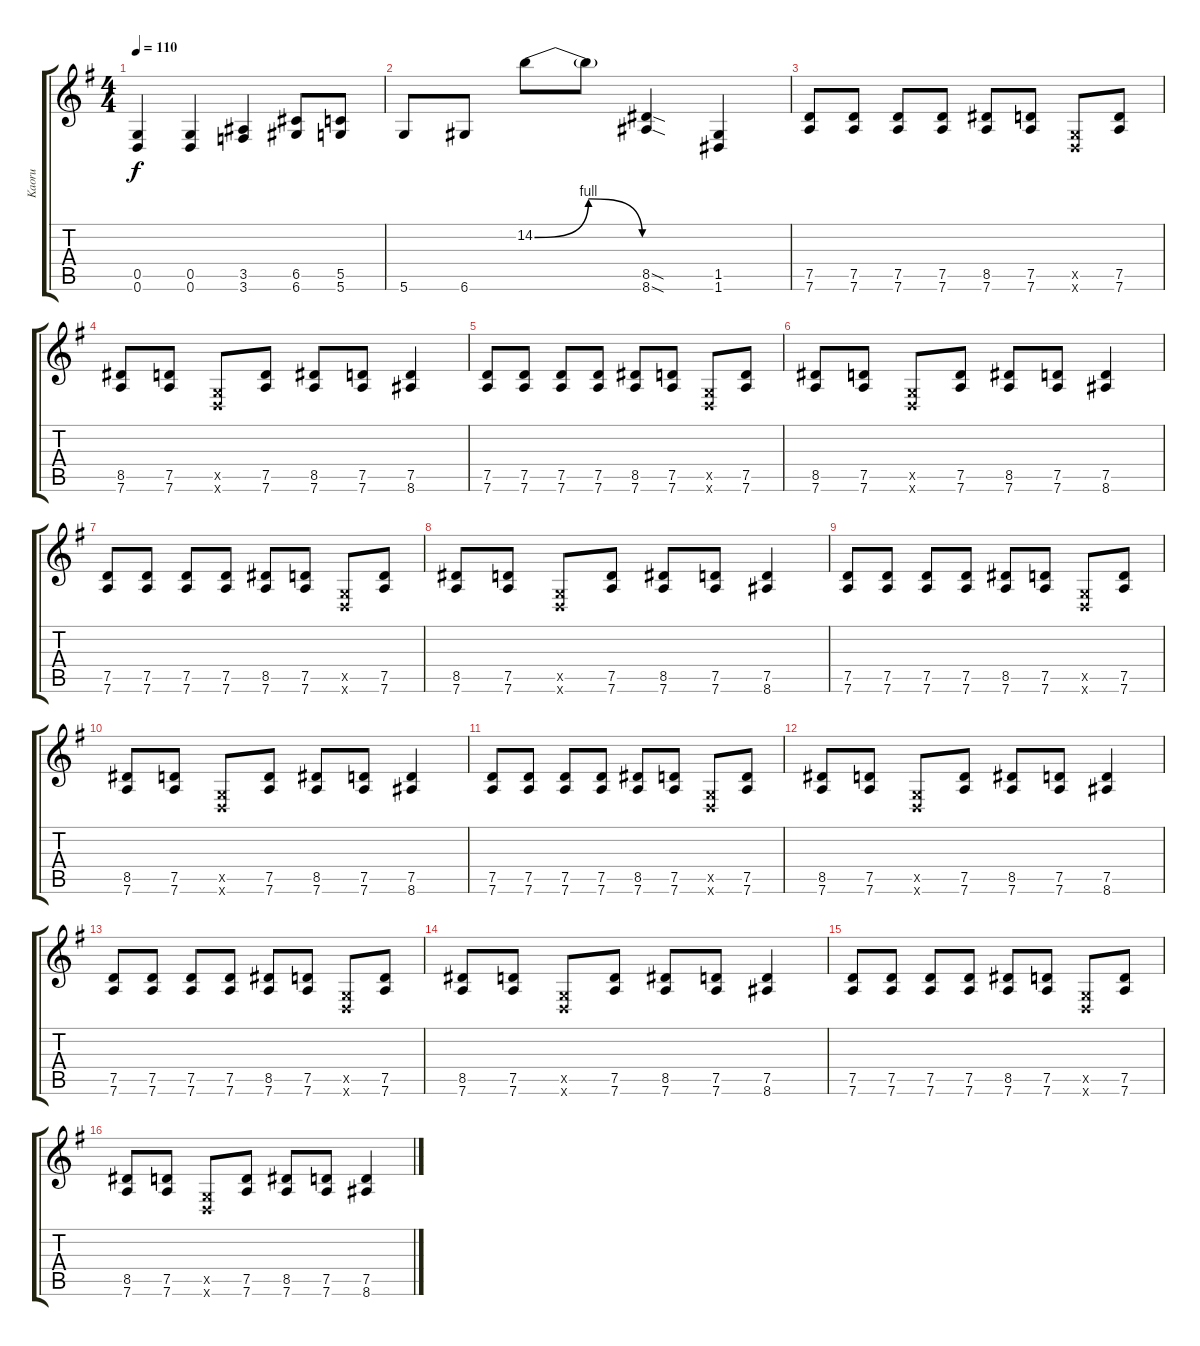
\track ("Kaoru" "Kaoru") {instrument overdrivenguitar}
\staff {score tabs}
\tuning (D4 A3 F3 C3 G2 D2) {hide}
\ts (4 4)
\tempo 110
\clef g2
\ks g
(0.5 0.6).4{dy f} (0.5 0.6).4 (3.5 3.6).4 (6.5 6.6).8 (5.5 5.6).8 |
5.6.8 6.6.8 14.2{be (bendrelease 0 0 30 4 30 4 60 0)}.8 14.2{t}.8 (8.5{sod} 8.6{sod}).4 (1.5 1.6).4 |
(7.5 7.6).8 (7.5 7.6).8 (7.5 7.6).8 (7.5 7.6).8 (8.5 7.6).8 (7.5 7.6).8 (0.5{x} 0.6{x}).8 (7.5 7.6).8 |
(8.5 7.6).8 (7.5 7.6).8 (0.5{x} 0.6{x}).8 (7.5 7.6).8 (8.5 7.6).8 (7.5 7.6).8 (7.5 8.6).4 |
(7.5 7.6).8 (7.5 7.6).8 (7.5 7.6).8 (7.5 7.6).8 (8.5 7.6).8 (7.5 7.6).8 (0.5{x} 0.6{x}).8 (7.5 7.6).8 |
(8.5 7.6).8 (7.5 7.6).8 (0.5{x} 0.6{x}).8 (7.5 7.6).8 (8.5 7.6).8 (7.5 7.6).8 (7.5 8.6).4 |
(7.5 7.6).8 (7.5 7.6).8 (7.5 7.6).8 (7.5 7.6).8 (8.5 7.6).8 (7.5 7.6).8 (0.5{x} 0.6{x}).8 (7.5 7.6).8 |
(8.5 7.6).8 (7.5 7.6).8 (0.5{x} 0.6{x}).8 (7.5 7.6).8 (8.5 7.6).8 (7.5 7.6).8 (7.5 8.6).4 |
(7.5 7.6).8 (7.5 7.6).8 (7.5 7.6).8 (7.5 7.6).8 (8.5 7.6).8 (7.5 7.6).8 (0.5{x} 0.6{x}).8 (7.5 7.6).8 |
(8.5 7.6).8 (7.5 7.6).8 (0.5{x} 0.6{x}).8 (7.5 7.6).8 (8.5 7.6).8 (7.5 7.6).8 (7.5 8.6).4 |
(7.5 7.6).8 (7.5 7.6).8 (7.5 7.6).8 (7.5 7.6).8 (8.5 7.6).8 (7.5 7.6).8 (0.5{x} 0.6{x}).8 (7.5 7.6).8 |
(8.5 7.6).8 (7.5 7.6).8 (0.5{x} 0.6{x}).8 (7.5 7.6).8 (8.5 7.6).8 (7.5 7.6).8 (7.5 8.6).4 |
(7.5 7.6).8 (7.5 7.6).8 (7.5 7.6).8 (7.5 7.6).8 (8.5 7.6).8 (7.5 7.6).8 (0.5{x} 0.6{x}).8 (7.5 7.6).8 |
(8.5 7.6).8 (7.5 7.6).8 (0.5{x} 0.6{x}).8 (7.5 7.6).8 (8.5 7.6).8 (7.5 7.6).8 (7.5 8.6).4 |
(7.5 7.6).8 (7.5 7.6).8 (7.5 7.6).8 (7.5 7.6).8 (8.5 7.6).8 (7.5 7.6).8 (0.5{x} 0.6{x}).8 (7.5 7.6).8 |
(8.5 7.6).8 (7.5 7.6).8 (0.5{x} 0.6{x}).8 (7.5 7.6).8 (8.5 7.6).8 (7.5 7.6).8 (7.5 8.6).4
